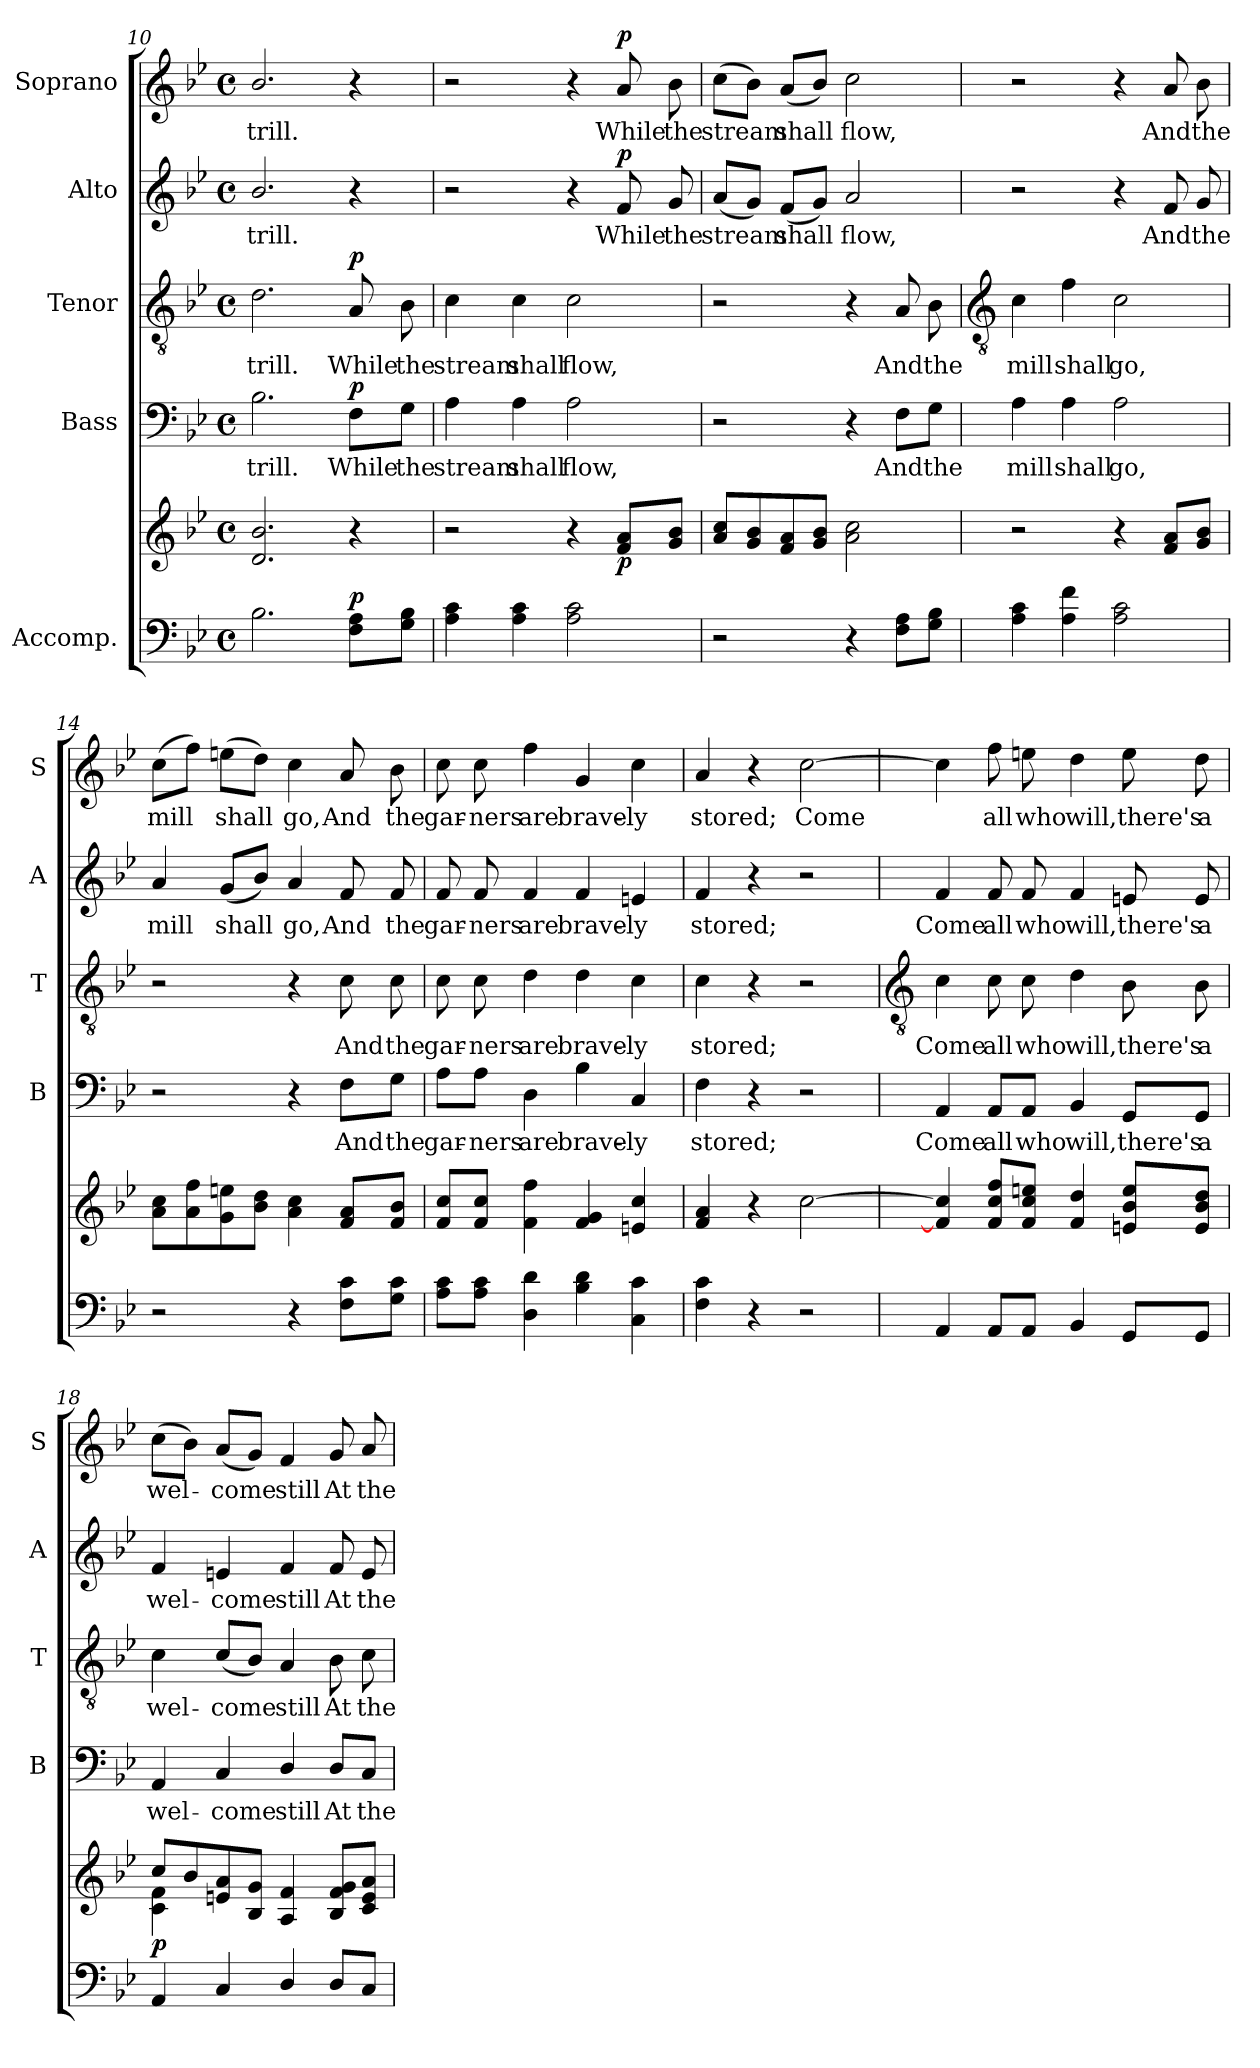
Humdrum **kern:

**kern	**kern	**dynam	**kern	**text	**dynam	**kern	**text	**dynam	**kern	**text	**dynam	**kern	**text	**dynam
*part5	*part5	*part5	*part4	*part4	*part4	*part3	*part3	*part3	*part2	*part2	*part2	*part1	*part1	*part1
*staff6	*staff5	*staff5/6	*staff4	*staff4	*staff4	*staff3	*staff3	*staff3	*staff2	*staff2	*staff2	*staff1	*staff1	*staff1
*I"Accomp.	*	*	*I"Bass	*	*	*I"Tenor	*	*	*I"Alto	*	*	*I"Soprano	*	*
*	*	*	*I'B	*	*	*I'T	*	*	*I'A	*	*	*I'S	*	*
*clefF4	*clefG2	*	*clefF4	*	*	*clefGv2	*	*	*clefG2	*	*	*clefG2	*	*
*k[b-e-]	*k[b-e-]	*	*k[b-e-]	*	*	*k[b-e-]	*	*	*k[b-e-]	*	*	*k[b-e-]	*	*
*B-:	*B-:	*	*B-:	*	*	*B-:	*	*	*B-:	*	*	*B-:	*	*
*M4/4	*M4/4	*	*M4/4	*	*	*M4/4	*	*	*M4/4	*	*	*M4/4	*	*
*met(c)	*met(c)	*	*met(c)	*	*	*met(c)	*	*	*met(c)	*	*	*met(c)	*	*
=10	=10	=10	=10	=10	=10	=10	=10	=10	=10	=10	=10	=10	=10	=10
!	!	!	!	!LO:LY:b	!	!	!LO:LY:b	!	!	!LO:LY:b	!	!	!LO:LY:b	!
2.B-	2.d 2.b-	.	2.B-	trill.	.	2.d	trill.	.	2.b-/	trill.	.	2.b-/	trill.	.
!	!	!LO:DY:a=2	!	!LO:LY:b	!LO:DY:b	!	!LO:LY:b	!LO:DY:b	!	!	!	!	!	!
8F 8AL	4r	p	8F\L	While	p	8A	While	p	4r	.	.	4r	.	.
!	!	!	!	!LO:LY:b	!	!	!LO:LY:b	!	!	!	!	!	!	!
8G 8B-J	.	.	8G\J	the	.	8B-	the	.	.	.	.	.	.	.
=11	=11	=11	=11	=11	=11	=11	=11	=11	=11	=11	=11	=11	=11	=11
!	!	!	!	!LO:LY:b	!	!	!LO:LY:b	!	!	!	!	!	!	!
4A 4c	2r	.	4A	stream	.	4c	stream	.	2r	.	.	2r	.	.
!	!	!	!	!LO:LY:b	!	!	!LO:LY:b	!	!	!	!	!	!	!
4A 4c	.	.	4A	shall	.	4c	shall	.	.	.	.	.	.	.
!	!	!	!	!LO:LY:b	!	!	!LO:LY:b	!	!	!	!	!	!	!
2A 2c	4r	.	2A	flow,	.	2c	flow,	.	4r	.	.	4r	.	.
!	!	!LO:DY:b	!	!	!	!	!	!	!	!LO:LY:b	!LO:DY:b	!	!LO:LY:b	!LO:DY:b
.	8f 8aL	p	.	.	.	.	.	.	8f	While	p	8a	While	p
!	!	!	!	!	!	!	!	!	!	!LO:LY:b	!	!	!LO:LY:b	!
.	8g 8b-J	.	.	.	.	.	.	.	8g	the	.	8b-	the	.
=12	=12	=12	=12	=12	=12	=12	=12	=12	=12	=12	=12	=12	=12	=12
!	!	!	!	!	!	!	!	!	!	!LO:LY:b	!	!	!LO:LY:b	!
2r	8a 8ccL	.	2r	.	.	2r	.	.	(<8aL	stream	.	(>8ccL	stream	.
.	8g 8b-	.	.	.	.	.	.	.	8gJ)	.	.	8b-J)	.	.
!	!	!	!	!	!	!	!	!	!	!LO:LY:b	!	!	!LO:LY:b	!
.	8f 8a	.	.	.	.	.	.	.	(<8fL	shall	.	(<8aL	shall	.
.	8g 8b-J	.	.	.	.	.	.	.	8gJ)	.	.	8b-J)	.	.
!	!	!	!	!	!	!	!	!	!	!LO:LY:b	!	!	!LO:LY:b	!
4r	2a 2cc	.	4r	.	.	4r	.	.	2a	flow,	.	2cc	flow,	.
!	!	!	!	!LO:LY:b	!	!	!LO:LY:b	!	!	!	!	!	!	!
8F 8AL	.	.	8F\L	And	.	8A	And	.	.	.	.	.	.	.
!	!	!	!	!LO:LY:b	!	!	!LO:LY:b	!	!	!	!	!	!	!
8G 8B-J	.	.	8G\J	the	.	8B-	the	.	.	.	.	.	.	.
!!LO:LB:g=z
=13	=13	=13	=13	=13	=13	=13	=13	=13	=13	=13	=13	=13	=13	=13
*	*	*	*	*	*	*clefGv2	*	*	*	*	*	*	*	*
!	!	!	!	!LO:LY:b	!	!	!LO:LY:b	!	!	!	!	!	!	!
4A 4c	2r	.	4A	mill	.	4c	mill	.	2r	.	.	2r	.	.
!	!	!	!	!LO:LY:b	!	!	!LO:LY:b	!	!	!	!	!	!	!
4A 4f	.	.	4A	shall	.	4f	shall	.	.	.	.	.	.	.
!	!	!	!	!LO:LY:b	!	!	!LO:LY:b	!	!	!	!	!	!	!
2A 2c	4r	.	2A	go,	.	2c	go,	.	4r	.	.	4r	.	.
!	!	!	!	!	!	!	!	!	!	!LO:LY:b	!	!	!LO:LY:b	!
.	8f 8aL	.	.	.	.	.	.	.	8f	And	.	8a	And	.
!	!	!	!	!	!	!	!	!	!	!LO:LY:b	!	!	!LO:LY:b	!
.	8g 8b-J	.	.	.	.	.	.	.	8g	the	.	8b-	the	.
=14	=14	=14	=14	=14	=14	=14	=14	=14	=14	=14	=14	=14	=14	=14
!	!	!	!	!	!	!	!	!	!	!LO:LY:b	!	!	!LO:LY:b	!
2r	8a 8ccL	.	2r	.	.	2r	.	.	4a	mill	.	(>8ccL	mill	.
.	8a 8ff	.	.	.	.	.	.	.	.	.	.	8ffJ)	.	.
!	!	!	!	!	!	!	!	!	!	!LO:LY:b	!	!	!LO:LY:b	!
.	8g 8een	.	.	.	.	.	.	.	(<8gL	shall	.	(>8eenL	shall	.
.	8b- 8ddJ	.	.	.	.	.	.	.	8b-J)	.	.	8ddJ)	.	.
!	!	!	!	!	!	!	!	!	!	!LO:LY:b	!	!	!LO:LY:b	!
4r	4a 4cc	.	4r	.	.	4r	.	.	4a	go,	.	4cc	go,	.
!	!	!	!	!LO:LY:b	!	!	!LO:LY:b	!	!	!LO:LY:b	!	!	!LO:LY:b	!
8F 8cL	8f 8aL	.	8F\L	And	.	8c	And	.	8f	And	.	8a	And	.
!	!	!	!	!LO:LY:b	!	!	!LO:LY:b	!	!	!LO:LY:b	!	!	!LO:LY:b	!
8G 8cJ	8f 8b-J	.	8G\J	the	.	8c	the	.	8f	the	.	8b-	the	.
=15	=15	=15	=15	=15	=15	=15	=15	=15	=15	=15	=15	=15	=15	=15
!	!	!	!	!LO:LY:b	!	!	!LO:LY:b	!	!	!LO:LY:b	!	!	!LO:LY:b	!
8A 8cL	8f 8ccL	.	8A\L	gar-	.	8c	gar-	.	8f	gar-	.	8cc	gar-	.
!	!	!	!	!LO:LY:b	!	!	!LO:LY:b	!	!	!LO:LY:b	!	!	!LO:LY:b	!
8A 8cJ	8f 8ccJ	.	8A\J	-ners	.	8c	-ners	.	8f	-ners	.	8cc	-ners	.
!	!	!	!	!LO:LY:b	!	!	!LO:LY:b	!	!	!LO:LY:b	!	!	!LO:LY:b	!
4D 4d	4f 4ff	.	4D	are	.	4d	are	.	4f	are	.	4ff	are	.
!	!	!	!	!LO:LY:b	!	!	!LO:LY:b	!	!	!LO:LY:b	!	!	!LO:LY:b	!
4B- 4d	4f 4g	.	4B-	brave-	.	4d	brave-	.	4f	brave-	.	4g	brave-	.
!	!	!	!	!LO:LY:b	!	!	!LO:LY:b	!	!	!LO:LY:b	!	!	!LO:LY:b	!
4C 4c	4en 4cc	.	4C	-ly	.	4c	-ly	.	4en	-ly	.	4cc	-ly	.
=16	=16	=16	=16	=16	=16	=16	=16	=16	=16	=16	=16	=16	=16	=16
!	!	!	!	!LO:LY:b	!	!	!LO:LY:b	!	!	!LO:LY:b	!	!	!LO:LY:b	!
4F 4c	4f 4a	.	4F	stored;	.	4c	stored;	.	4f	stored;	.	4a	stored;	.
4r	4r	.	4r	.	.	4r	.	.	4r	.	.	4r	.	.
!	!	!	!	!	!	!	!	!	!	!	!	!	!LO:LY:b	!
2r	[2cc	.	2r	.	.	2r	.	.	2r	.	.	[2cc	Come	.
!!LO:LB:g=z
=17	=17	=17	=17	=17	=17	=17	=17	=17	=17	=17	=17	=17	=17	=17
*	*	*	*	*	*	*clefGv2	*	*	*	*	*	*	*	*
*	*^	*	*	*	*	*	*	*	*	*	*	*	*	*
!	!	!	!	!	!LO:LY:b	!	!	!LO:LY:b	!	!	!LO:LY:b	!	!	!	!
4AA	4f] 4cc]	1ryy	.	4AA	Come	.	4c	Come	.	4f	Come	.	4cc]	.	.
!	!	!	!	!	!LO:LY:b	!	!	!LO:LY:b	!	!	!LO:LY:b	!	!	!LO:LY:b	!
8AAL	8f 8cc 8ffL	.	.	8AA/L	all	.	8c	all	.	8f	all	.	8ff	all	.
!	!	!	!	!	!LO:LY:b	!	!	!LO:LY:b	!	!	!LO:LY:b	!	!	!LO:LY:b	!
8AAJ	8f 8cc 8eenJ	.	.	8AA/J	who	.	8c	who	.	8f	who	.	8een	who	.
!	!	!	!	!	!LO:LY:b	!	!	!LO:LY:b	!	!	!LO:LY:b	!	!	!LO:LY:b	!
4BB-	4f 4dd	.	.	4BB-	will,	.	4d	will,	.	4f	will,	.	4dd	will,	.
!	!	!	!	!	!LO:LY:b	!	!	!LO:LY:b	!	!	!LO:LY:b	!	!	!LO:LY:b	!
8GGL	8en 8b- 8eeL	.	.	8GG/L	there's	.	8B-	there's	.	8en	there's	.	8ee	there's	.
!	!	!	!	!	!LO:LY:b	!	!	!LO:LY:b	!	!	!LO:LY:b	!	!	!LO:LY:b	!
8GGJ	8e 8b- 8ddJ	.	.	8GG/J	a	.	8B-	a	.	8e	a	.	8dd	a	.
=18	=18	=18	=18	=18	=18	=18	=18	=18	=18	=18	=18	=18	=18	=18	=18
!	!	!	!LO:DY:b	!	!LO:LY:b	!	!	!LO:LY:b	!	!	!LO:LY:b	!	!	!LO:LY:b	!
4AA	8ccL	4c\ 4f\	p	4AA	wel-	.	4c	wel-	.	4f	wel-	.	(>8ccL	wel-	.
.	8b-	.	.	.	.	.	.	.	.	.	.	.	8b-J)	.	.
!	!	!	!	!	!LO:LY:b	!	!	!LO:LY:b	!	!	!LO:LY:b	!	!	!LO:LY:b	!
4C	8en 8a	4ryy	.	4C	-come	.	(>8cL	-come	.	4en	-come	.	(<8aL	come	.
.	8B- 8gJ	.	.	.	.	.	8B-/J)	.	.	.	.	.	8gJ)	.	.
!	!	!	!	!	!LO:LY:b	!	!	!LO:LY:b	!	!	!LO:LY:b	!	!	!LO:LY:b	!
4D/	4A 4f	2ryy	.	4D/	still	.	4A	still	.	4f	still	.	4f	still	.
!	!	!	!	!	!LO:LY:b	!	!	!LO:LY:b	!	!	!LO:LY:b	!	!	!LO:LY:b	!
8D/L	8B- 8f 8gL	.	.	8D/L	At	.	8B-	At	.	8f	At	.	8g	At	.
!	!	!	!	!	!LO:LY:b	!	!	!LO:LY:b	!	!	!LO:LY:b	!	!	!LO:LY:b	!
8CJ	8c 8e 8aJ	.	.	8C/J	the	.	8c	the	.	8e	the	.	8a	the	.
*	*v	*v	*	*	*	*	*	*	*	*	*	*	*	*	*
=	=	=	=	=	=	=	=	=	=	=	=	=	=	=
*-	*-	*-	*-	*-	*-	*-	*-	*-	*-	*-	*-	*-	*-	*-
